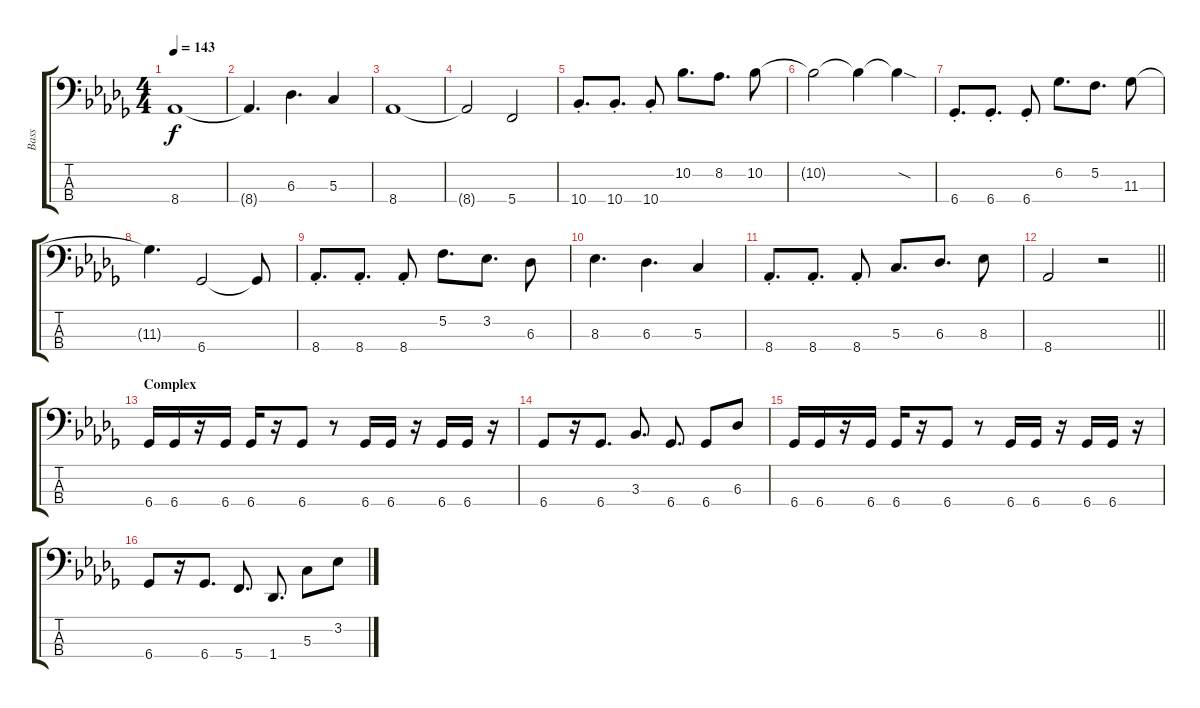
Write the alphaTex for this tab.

\track ("Bass" "Bass") {instrument electricbassfinger}
\staff {score tabs}
\tuning (F2 C2 G1 C1) {hide}
\ts (4 4)
\tempo 143
\clef f4
\ks db
8.4.1{dy f} |
8.4{t}.4{d} 6.3.4{d} 5.3.4 |
8.4.1 |
8.4{t}.2 5.4.2 |
10.4{st}.8{d} 10.4{st}.8{d} 10.4{st}.8 10.2.8{d} 8.2.8{d} 10.2.8 |
10.2{t}.2 10.2{t}.4 10.2{sod t}.4 |
6.4{st}.8{d} 6.4{st}.8{d} 6.4{st}.8 6.2.8{d} 5.2.8{d} 11.3.8 |
11.3{t}.4{d} 6.4.2 6.4{t}.8 |
8.4{st}.8{d} 8.4{st}.8{d} 8.4{st}.8 5.2.8{d} 3.2.8{d} 6.3.8 |
8.3.4{d} 6.3.4{d} 5.3.4 |
8.4{st}.8{d} 8.4{st}.8{d} 8.4{st}.8 5.3.8{d} 6.3.8{d} 8.3.8 |
\barLineRight lightlight
8.4.2 r.2 |
\section ("" "Complex")
6.4.16 6.4.16 r.16 6.4.16 6.4.16 r.16 6.4.8 r.8 6.4.16 6.4.16 r.16 6.4.16 6.4.16 r.16 |
6.4.8 r.16 6.4.8{d} 3.3.8{d} 6.4.8{d} 6.4.8 6.3.8 |
6.4.16 6.4.16 r.16 6.4.16 6.4.16 r.16 6.4.8 r.8 6.4.16 6.4.16 r.16 6.4.16 6.4.16 r.16 |
6.4.8 r.16 6.4.8{d} 5.4.8{d} 1.4.8{d} 5.3.8 3.2.8
